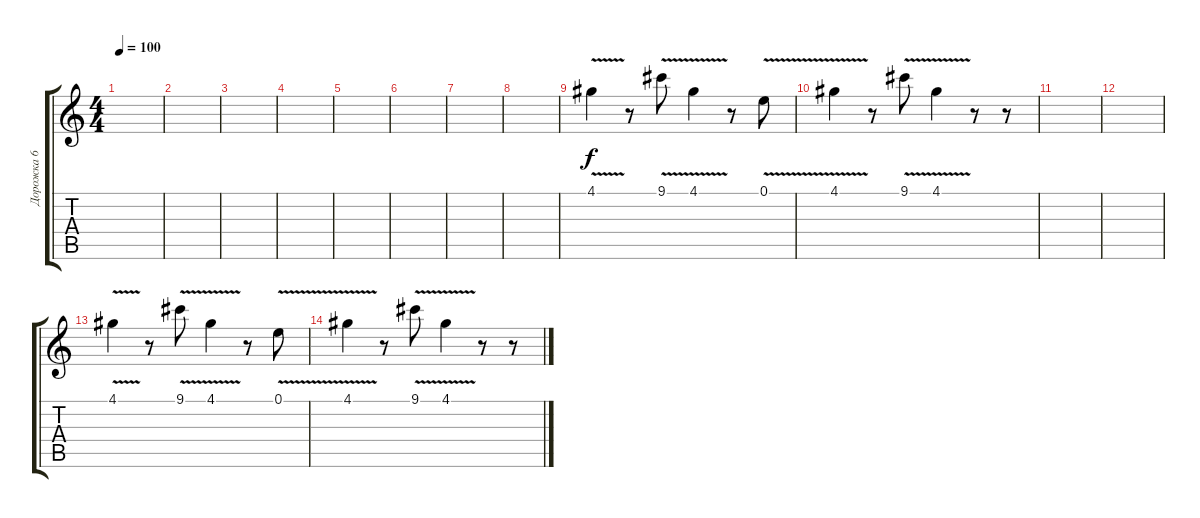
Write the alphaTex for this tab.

\track ("Дорожка 6" "Дорожка 6") {instrument electricguitarclean}
\staff {score tabs}
\tuning (E4 B3 G3 D3 A2 E2) {hide}
\ts (4 4)
\tempo 100
\clef g2
\ks c
|
|
|
|
|
|
|
|
4.1{v}.4 r.8 9.1{v}.8 4.1{v}.4 r.8 0.1{v}.8 |
4.1{v}.4 r.8 9.1{v}.8 4.1{v}.4 r.8 r.8 |
|
|
4.1{v}.4 r.8 9.1{v}.8 4.1{v}.4 r.8 0.1{v}.8 |
4.1{v}.4 r.8 9.1{v}.8 4.1{v}.4 r.8 r.8
